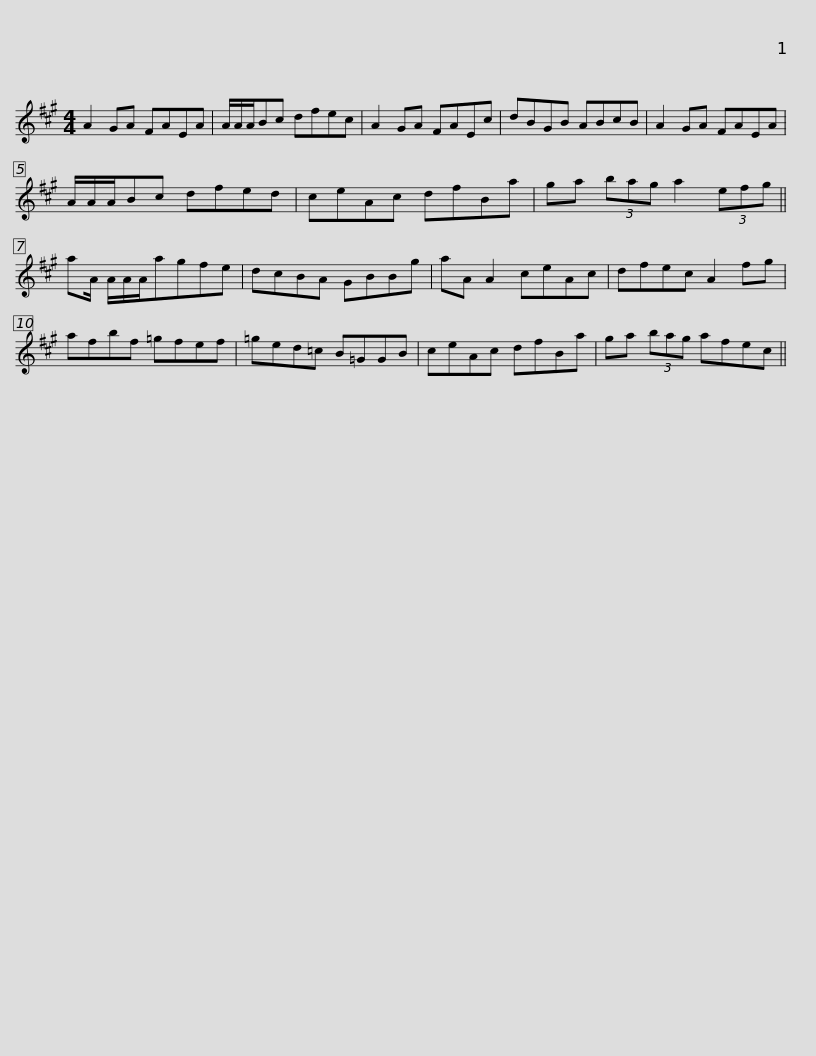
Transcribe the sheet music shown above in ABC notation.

X:1
L:1/8
M:4/4
I:linebreak $
K:A
V:1 treble
V:1
 A2 GA FAEA | A/A/A/Bc dfec | A2 GA FAEc | dBGB ABcB | A2 GA FAEA |$ %5
 A/A/A/Bc dfed | ceAc dfBa | ga (3bag a2 (3efg || aA/ A/A/A/agfe | dcBA GBBg |$ %10
 aA A2 ceAc | dfec A2 fg | afbf =gfef | =ged=c B=GGB | ceAc dfBa |$ %15
 ga (3bag afec || %16
